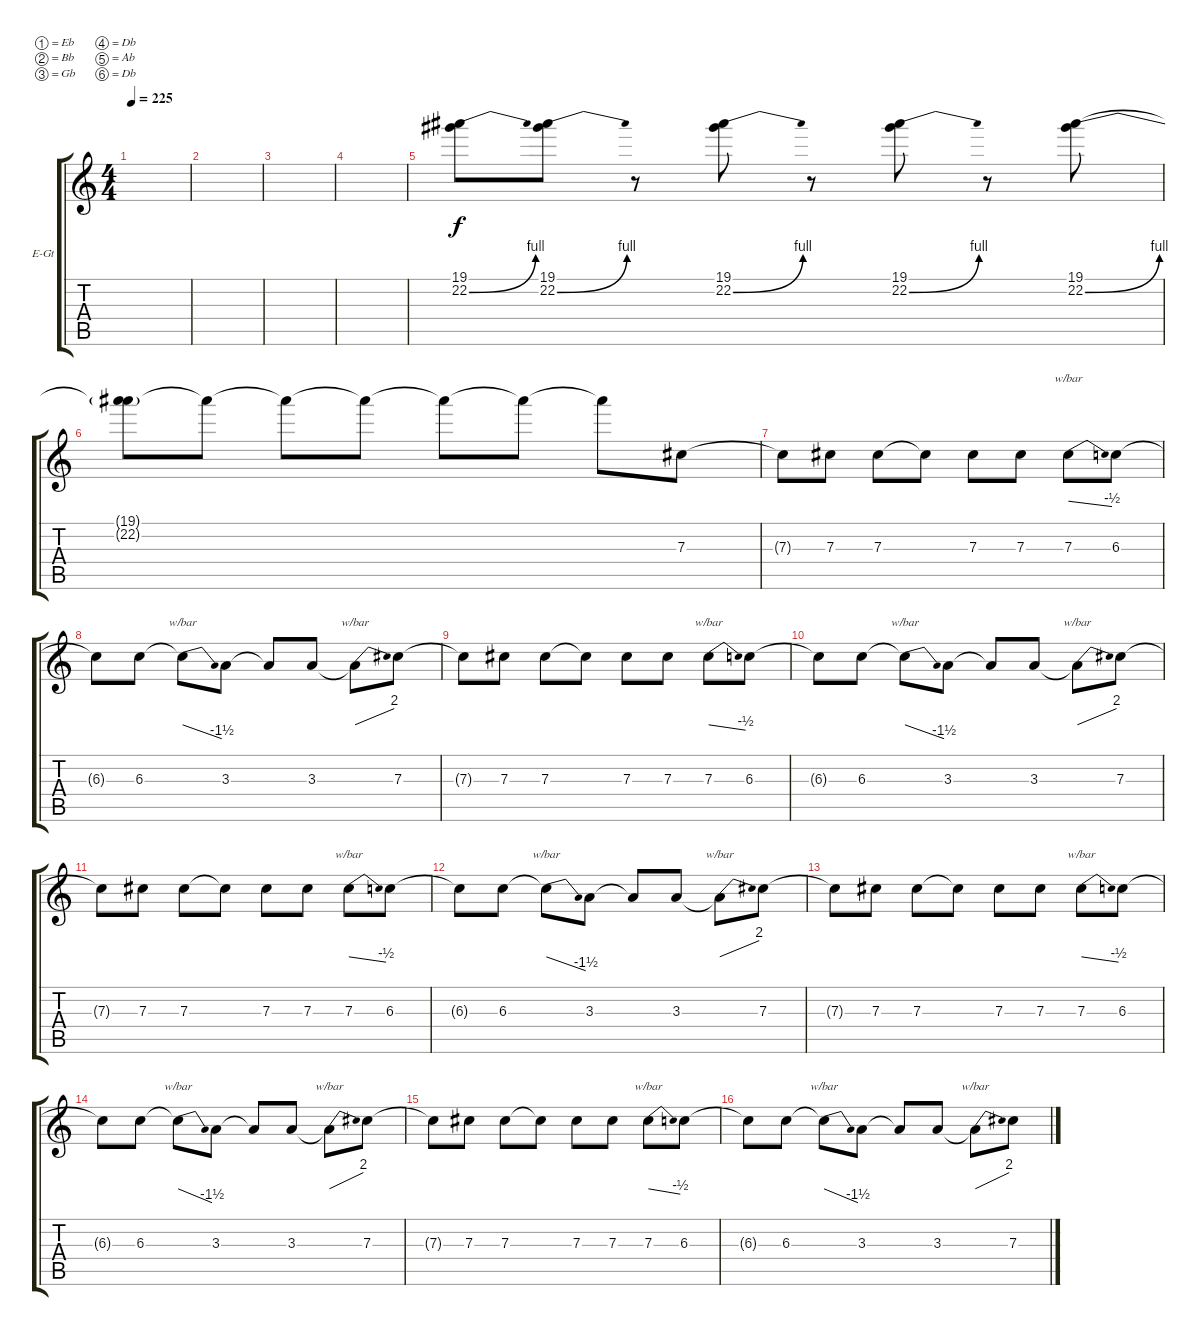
\bracketExtendMode groupsimilarinstruments
\firstSystemTrackNameOrientation horizontal
\otherSystemsTrackNameOrientation horizontal
\track ("solo" "E-Gt") {instrument distortionguitar}
\staff {score tabs}
\tuning (Eb4 Bb3 Gb3 Db3 Ab2 Db2)
\ts (4 4)
\tempo 225
\clef g2
\ks c
|
|
|
|
(19.1 22.2{be (bend 0 0 42.6 4)}).8 (19.1 22.2{be (bend 0 0 15 4)}).8 r.8 (19.1 22.2{be (bend 0 0 15 4)}).8 r.8 (19.1 22.2{be (bend 0 0 41.4 4)}).8 r.8 (19.1 22.2{be (bend 0 0 39.6 4)}).8 |
(19.1{t} 22.2{t}).8 19.1{t}.8 19.1{t}.8 19.1{t}.8 19.1{t}.8 19.1{t}.8 19.1{t}.8 7.3.8 |
7.3{t}.8 7.3.8 7.3.8 7.3{t}.8 7.3.8 7.3.8 7.3.8{tbe (dive default 0 0 60 -2)} 6.3.8 |
6.3{t}.8 6.3.8 6.3{t}.8{tbe (dive default 0 0 60 -6)} 3.3.8 3.3{t}.8 3.3.8 3.3{t}.8{tbe (dive default 0 0 60 8)} 7.3.8 |
7.3{t}.8 7.3.8 7.3.8 7.3{t}.8 7.3.8 7.3.8 7.3.8{tbe (dive default 0 0 60 -2)} 6.3.8 |
6.3{t}.8 6.3.8 6.3{t}.8{tbe (dive default 0 0 60 -6)} 3.3.8 3.3{t}.8 3.3.8 3.3{t}.8{tbe (dive default 0 0 60 8)} 7.3.8 |
7.3{t}.8 7.3.8 7.3.8 7.3{t}.8 7.3.8 7.3.8 7.3.8{tbe (dive default 0 0 60 -2)} 6.3.8 |
6.3{t}.8 6.3.8 6.3{t}.8{tbe (dive default 0 0 60 -6)} 3.3.8 3.3{t}.8 3.3.8 3.3{t}.8{tbe (dive default 0 0 60 8)} 7.3.8 |
7.3{t}.8 7.3.8 7.3.8 7.3{t}.8 7.3.8 7.3.8 7.3.8{tbe (dive default 0 0 60 -2)} 6.3.8 |
6.3{t}.8 6.3.8 6.3{t}.8{tbe (dive default 0 0 60 -6)} 3.3.8 3.3{t}.8 3.3.8 3.3{t}.8{tbe (dive default 0 0 60 8)} 7.3.8 |
7.3{t}.8 7.3.8 7.3.8 7.3{t}.8 7.3.8 7.3.8 7.3.8{tbe (dive default 0 0 60 -2)} 6.3.8 |
6.3{t}.8 6.3.8 6.3{t}.8{tbe (dive default 0 0 60 -6)} 3.3.8 3.3{t}.8 3.3.8 3.3{t}.8{tbe (dive default 0 0 60 8)} 7.3.8
